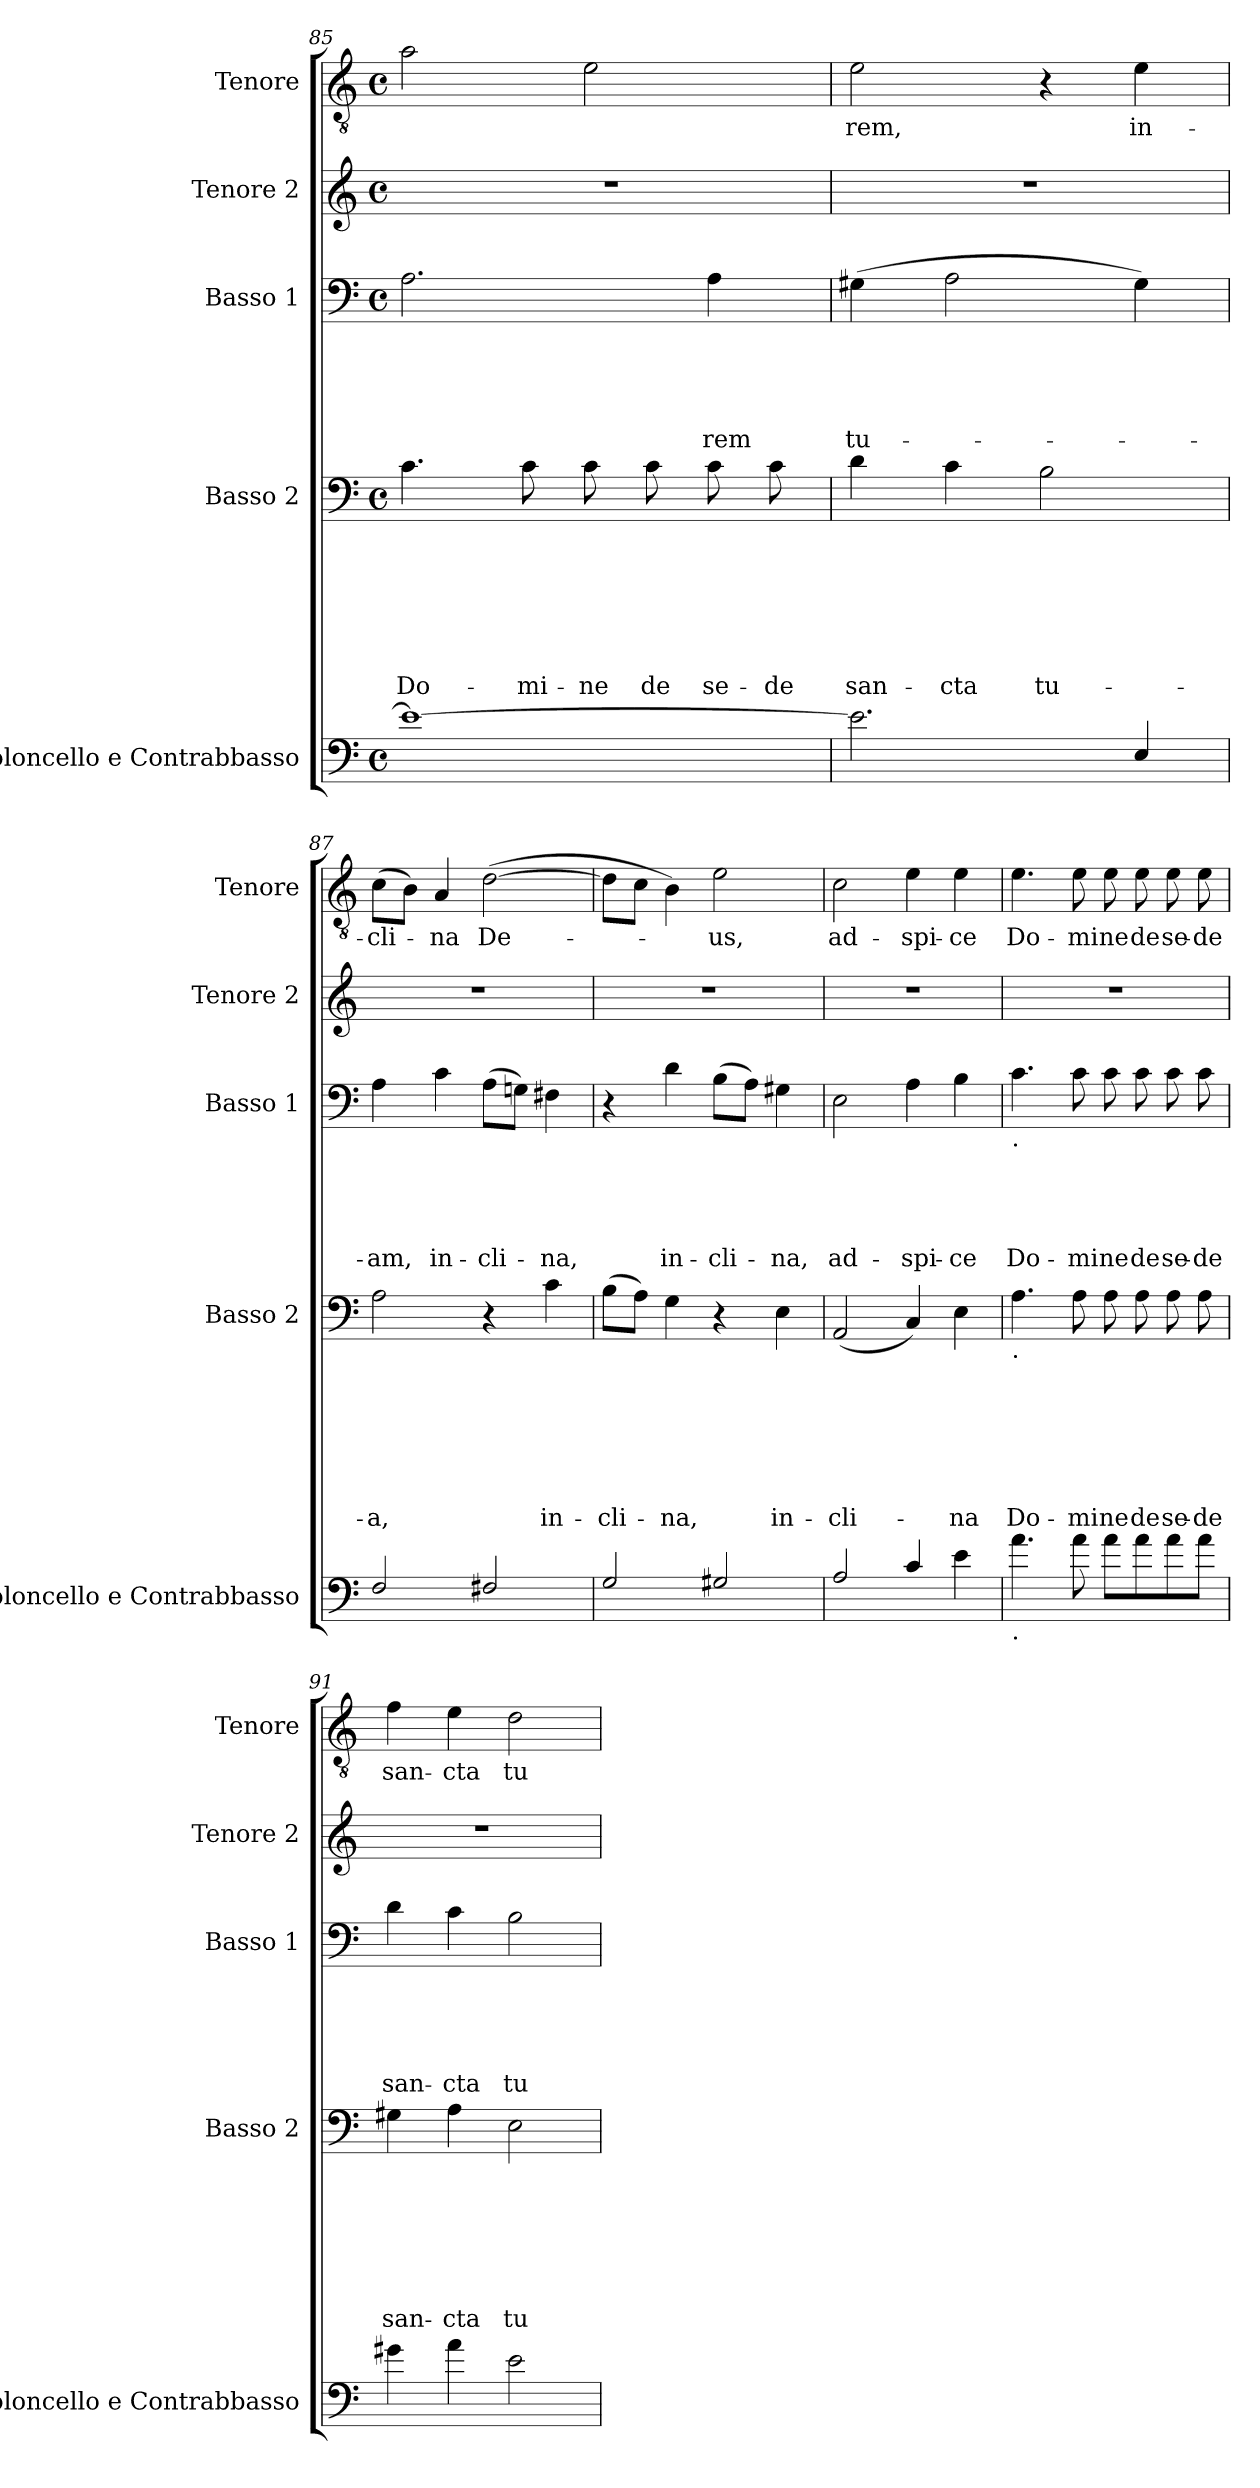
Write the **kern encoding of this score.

**kern	**kern	**text	**text	**text	**text	**text	**text	**text	**kern	**text	**text	**text	**text	**text	**kern	**kern	**text
*part5	*part4	*part4	*part4	*part4	*part4	*part4	*part4	*part4	*part3	*part3	*part3	*part3	*part3	*part3	*part2	*part1	*part1
*staff5	*staff4	*staff4	*staff4	*staff4	*staff4	*staff4	*staff4	*staff4	*staff3	*staff3	*staff3	*staff3	*staff3	*staff3	*staff2	*staff1	*staff1
*I"Violoncello e Contrabbasso	*I"Basso 2	*	*	*	*	*	*	*	*I"Basso 1	*	*	*	*	*	*I"Tenore 2	*I"Tenore	*
*I'Violoncello e Contrabbasso	*I'Basso 2	*	*	*	*	*	*	*	*I'Basso 1	*	*	*	*	*	*I'Tenore 2	*I'Tenore	*
*clefF4	*clefF4	*	*	*	*	*	*	*	*clefF4	*	*	*	*	*	*clefG2	*clefGv2	*
*ITrd7c12	*	*	*	*	*	*	*	*	*	*	*	*	*	*	*	*	*
*k[]	*k[]	*	*	*	*	*	*	*	*k[]	*	*	*	*	*	*k[]	*k[]	*
*C:	*C:	*	*	*	*	*	*	*	*C:	*	*	*	*	*	*C:	*C:	*
*M4/4	*M4/4	*	*	*	*	*	*	*	*M4/4	*	*	*	*	*	*M4/4	*M4/4	*
*met(c)	*met(c)	*	*	*	*	*	*	*	*met(c)	*	*	*	*	*	*met(c)	*met(c)	*
=85	=85	=85	=85	=85	=85	=85	=85	=85	=85	=85	=85	=85	=85	=85	=85	=85	=85
!	!	!	!	!	!	!	!	!LO:LY:b	!	!	!	!	!	!	!	!	!
1E_	4.c\	.	.	.	.	.	.	Do-	2.A\	.	.	.	.	.	1r	2a\	.
!	!	!	!	!	!	!	!	!LO:LY:b	!	!	!	!	!	!	!	!	!
.	8c\	.	.	.	.	.	.	-mi-	.	.	.	.	.	.	.	.	.
!	!	!	!	!	!	!	!	!LO:LY:b	!	!	!	!	!	!	!	!	!
.	8c\	.	.	.	.	.	.	-ne	.	.	.	.	.	.	.	2e\	.
!	!	!	!	!	!	!	!	!LO:LY:b	!	!	!	!	!	!	!	!	!
.	8c\	.	.	.	.	.	.	de	.	.	.	.	.	.	.	.	.
!	!	!	!	!	!	!	!	!LO:LY:b	!	!	!	!	!	!LO:LY:b	!	!	!
.	8c\	.	.	.	.	.	.	se-	4A\	.	.	.	.	-rem	.	.	.
!	!	!	!	!	!	!	!	!LO:LY:b	!	!	!	!	!	!	!	!	!
.	8c\	.	.	.	.	.	.	-de	.	.	.	.	.	.	.	.	.
=86	=86	=86	=86	=86	=86	=86	=86	=86	=86	=86	=86	=86	=86	=86	=86	=86	=86
!	!	!	!	!	!	!	!	!LO:LY:b	!	!	!	!	!	!LO:LY:b	!	!	!LO:LY:b
2.E\]	4d\	.	.	.	.	.	.	san-	(>4G#X\	.	.	.	.	tu-	1r	2e\	-rem,
!	!	!	!	!	!	!	!	!LO:LY:b	!	!	!	!	!	!	!	!	!
.	4c\	.	.	.	.	.	.	-cta	2A\	.	.	.	.	.	.	.	.
!	!	!	!	!	!	!	!	!LO:LY:b	!	!	!	!	!	!	!	!	!
.	2B\	.	.	.	.	.	.	tu-	.	.	.	.	.	.	.	4r	.
!	!	!	!	!	!	!	!	!	!	!	!	!	!	!	!	!	!LO:LY:b
4EE/	.	.	.	.	.	.	.	.	4G#\)	.	.	.	.	.	.	4e\	in-
=87	=87	=87	=87	=87	=87	=87	=87	=87	=87	=87	=87	=87	=87	=87	=87	=87	=87
!	!	!	!	!	!	!	!	!LO:LY:b	!	!	!	!	!	!LO:LY:b	!	!	!LO:LY:b
2FF/	2A\	.	.	.	.	.	.	-a,	4A\	.	.	.	.	-am,	1r	(>8c\L	-cli-
.	.	.	.	.	.	.	.	.	.	.	.	.	.	.	.	8B\J)	.
!	!	!	!	!	!	!	!	!	!	!	!	!	!	!LO:LY:b	!	!	!LO:LY:b
.	.	.	.	.	.	.	.	.	4c\	.	.	.	.	in-	.	4A/	-na
!	!	!	!	!	!	!	!	!	!	!	!	!	!	!LO:LY:b	!	!	!LO:LY:b
2FF#X/	4r	.	.	.	.	.	.	.	(>8A\L	.	.	.	.	-cli-	.	(>[>2d\	De-
.	.	.	.	.	.	.	.	.	8Gn\J)	.	.	.	.	.	.	.	.
!	!	!	!	!	!	!	!	!LO:LY:b	!	!	!	!	!	!LO:LY:b	!	!	!
.	4c\	.	.	.	.	.	.	in-	4F#X\	.	.	.	.	-na,	.	.	.
=88	=88	=88	=88	=88	=88	=88	=88	=88	=88	=88	=88	=88	=88	=88	=88	=88	=88
!	!	!	!	!	!	!	!	!LO:LY:b	!	!	!	!	!	!	!	!	!
2GG/	(>8B\L	.	.	.	.	.	.	-cli-	4r	.	.	.	.	.	1r	8d\L]	.
.	8A\J)	.	.	.	.	.	.	.	.	.	.	.	.	.	.	8c\J	.
!	!	!	!	!	!	!	!	!LO:LY:b	!	!	!	!	!	!LO:LY:b	!	!	!
.	4G\	.	.	.	.	.	.	-na,	4d\	.	.	.	.	in-	.	4B\)	.
!	!	!	!	!	!	!	!	!	!	!	!	!	!	!LO:LY:b	!	!	!LO:LY:b
2GG#X/	4r	.	.	.	.	.	.	.	(>8B\L	.	.	.	.	-cli-	.	2e\	-us,
.	.	.	.	.	.	.	.	.	8A\J)	.	.	.	.	.	.	.	.
!	!	!	!	!	!	!	!	!LO:LY:b	!	!	!	!	!	!LO:LY:b	!	!	!
.	4E\	.	.	.	.	.	.	in-	4G#X\	.	.	.	.	-na,	.	.	.
=89	=89	=89	=89	=89	=89	=89	=89	=89	=89	=89	=89	=89	=89	=89	=89	=89	=89
!	!	!	!	!	!	!	!	!LO:LY:b	!	!	!	!	!	!LO:LY:b	!	!	!LO:LY:b
2AA/	(<2AA/	.	.	.	.	.	.	-cli-	2E\	.	.	.	.	ad-	1r	2c\	ad-
!	!	!	!	!	!	!	!	!	!	!	!	!	!	!LO:LY:b	!	!	!LO:LY:b
4C/	4C/)	.	.	.	.	.	.	.	4A\	.	.	.	.	-spi-	.	4e\	-spi-
!	!	!	!	!	!	!	!	!LO:LY:b	!	!	!	!	!	!LO:LY:b	!	!	!LO:LY:b
4E\	4E\	.	.	.	.	.	.	-na	4B\	.	.	.	.	-ce	.	4e\	-ce
!!LO:PB:g=z
=90	=90	=90	=90	=90	=90	=90	=90	=90	=90	=90	=90	=90	=90	=90	=90	=90	=90
!	!	!	!	!	!	!	!	!	!LO:TX:b:t=.	!	!	!	!	!	!	!	!
!	!LO:TX:b:t=.	!	!	!	!	!	!	!	!	!	!	!	!	!	!	!	!
!LO:TX:b:t=.	!	!	!	!	!	!	!	!	!	!	!	!	!	!	!	!	!
!	!	!	!	!	!	!	!	!LO:LY:b	!	!	!	!	!	!LO:LY:b	!	!	!LO:LY:b
4.A\	4.A\	.	.	.	.	.	.	Do-	4.c\	.	.	.	.	Do-	1r	4.e\	Do-
!	!	!	!	!	!	!	!	!LO:LY:b	!	!	!	!	!	!LO:LY:b	!	!	!LO:LY:b
8A\	8A\	.	.	.	.	.	.	-mi-	8c\	.	.	.	.	-mi-	.	8e\	-mi-
!	!	!	!	!	!	!	!	!LO:LY:b	!	!	!	!	!	!LO:LY:b	!	!	!LO:LY:b
8A\L	8A\	.	.	.	.	.	.	-ne	8c\	.	.	.	.	-ne	.	8e\	-ne
!	!	!	!	!	!	!	!	!LO:LY:b	!	!	!	!	!	!LO:LY:b	!	!	!LO:LY:b
8A\	8A\	.	.	.	.	.	.	de	8c\	.	.	.	.	de	.	8e\	de
!	!	!	!	!	!	!	!	!LO:LY:b	!	!	!	!	!	!LO:LY:b	!	!	!LO:LY:b
8A\	8A\	.	.	.	.	.	.	se-	8c\	.	.	.	.	se-	.	8e\	se-
!	!	!	!	!	!	!	!	!LO:LY:b	!	!	!	!	!	!LO:LY:b	!	!	!LO:LY:b
8A\J	8A\	.	.	.	.	.	.	-de	8c\	.	.	.	.	-de	.	8e\	-de
=91	=91	=91	=91	=91	=91	=91	=91	=91	=91	=91	=91	=91	=91	=91	=91	=91	=91
!	!	!	!	!	!	!	!	!LO:LY:b	!	!	!	!	!	!LO:LY:b	!	!	!LO:LY:b
4G#X\	4G#X\	.	.	.	.	.	.	san-	4d\	.	.	.	.	san-	1r	4f\	san-
!	!	!	!	!	!	!	!	!LO:LY:b	!	!	!	!	!	!LO:LY:b	!	!	!LO:LY:b
4A\	4A\	.	.	.	.	.	.	-cta	4c\	.	.	.	.	-cta	.	4e\	-cta
!	!	!	!	!	!	!	!	!LO:LY:b	!	!	!	!	!	!LO:LY:b	!	!	!LO:LY:b
2E\	2E\	.	.	.	.	.	.	tu-	2B\	.	.	.	.	tu-	.	2d\	tu-
=	=	=	=	=	=	=	=	=	=	=	=	=	=	=	=	=	=
*-	*-	*-	*-	*-	*-	*-	*-	*-	*-	*-	*-	*-	*-	*-	*-	*-	*-
